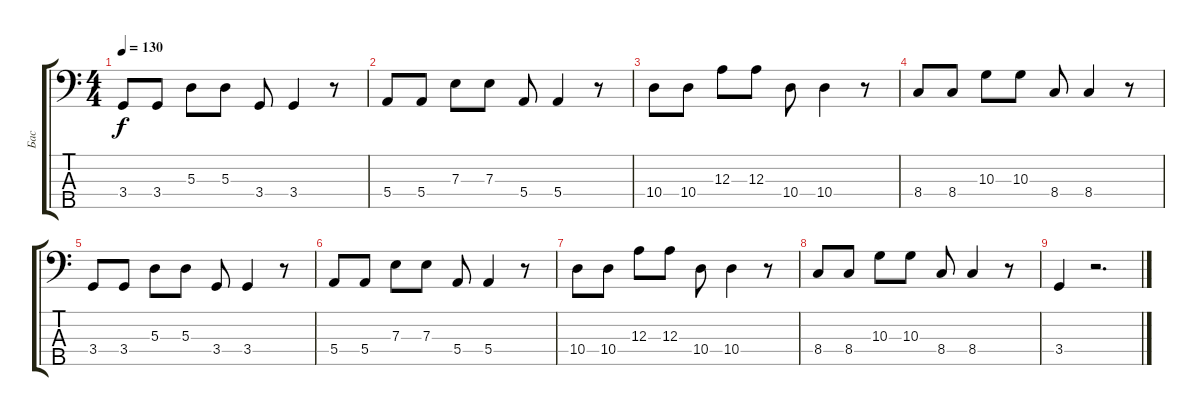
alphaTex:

\track ("Бас" "Бас") {instrument synthbass2}
\staff {score tabs}
\tuning (G2 D2 A1 E1 B0) {hide}
\ts (4 4)
\tempo 130
\clef f4
\ks c
3.4.8{dy f} 3.4.8 5.3.8 5.3.8 3.4.8 3.4.4 r.8 |
5.4.8 5.4.8 7.3.8 7.3.8 5.4.8 5.4.4 r.8 |
10.4.8 10.4.8 12.3.8 12.3.8 10.4.8 10.4.4 r.8 |
8.4.8 8.4.8 10.3.8 10.3.8 8.4.8 8.4.4 r.8 |
3.4.8 3.4.8 5.3.8 5.3.8 3.4.8 3.4.4 r.8 |
5.4.8 5.4.8 7.3.8 7.3.8 5.4.8 5.4.4 r.8 |
10.4.8 10.4.8 12.3.8 12.3.8 10.4.8 10.4.4 r.8 |
8.4.8 8.4.8 10.3.8 10.3.8 8.4.8 8.4.4 r.8 |
3.4.4 r.2{d}
